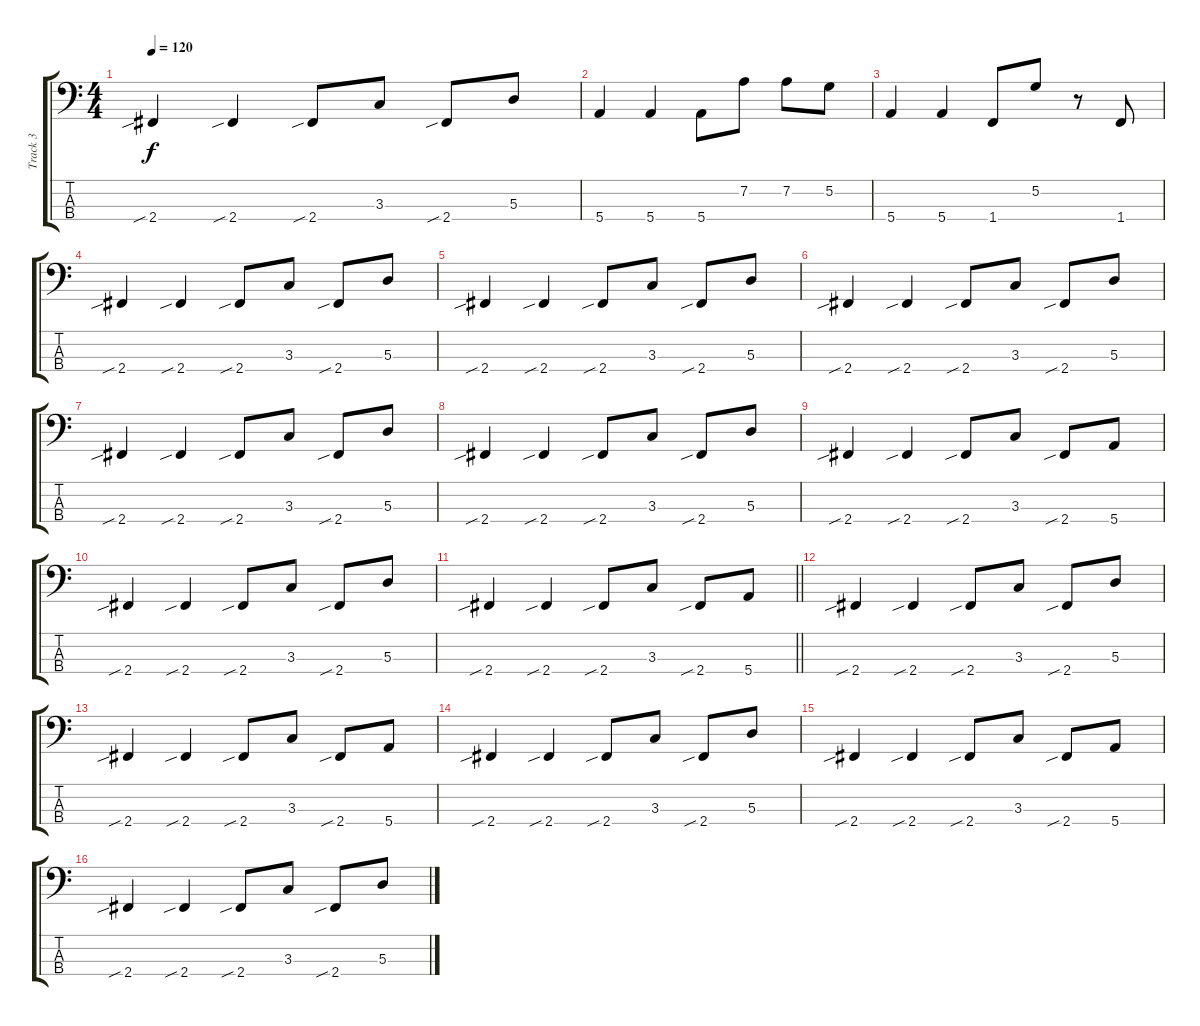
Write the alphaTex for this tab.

\track ("Track 3" "Track 3") {instrument electricbassfinger}
\staff {score tabs}
\tuning (G2 D2 A1 E1) {hide}
\ts (4 4)
\tempo 120
\clef f4
\ks c
2.4{sib}.4{dy f} 2.4{sib}.4 2.4{sib}.8 3.3.8 2.4{sib}.8 5.3.8 |
5.4.4 5.4.4 5.4.8 7.2.8 7.2.8 5.2.8 |
5.4.4 5.4.4 1.4.8 5.2.8 r.8 1.4.8 |
2.4{sib}.4 2.4{sib}.4 2.4{sib}.8 3.3.8 2.4{sib}.8 5.3.8 |
2.4{sib}.4 2.4{sib}.4 2.4{sib}.8 3.3.8 2.4{sib}.8 5.3.8 |
2.4{sib}.4 2.4{sib}.4 2.4{sib}.8 3.3.8 2.4{sib}.8 5.3.8 |
2.4{sib}.4 2.4{sib}.4 2.4{sib}.8 3.3.8 2.4{sib}.8 5.3.8 |
2.4{sib}.4 2.4{sib}.4 2.4{sib}.8 3.3.8 2.4{sib}.8 5.3.8 |
2.4{sib}.4 2.4{sib}.4 2.4{sib}.8 3.3.8 2.4{sib}.8 5.4.8 |
2.4{sib}.4 2.4{sib}.4 2.4{sib}.8 3.3.8 2.4{sib}.8 5.3.8 |
\barLineRight lightlight
2.4{sib}.4 2.4{sib}.4 2.4{sib}.8 3.3.8 2.4{sib}.8 5.4.8 |
2.4{sib}.4 2.4{sib}.4 2.4{sib}.8 3.3.8 2.4{sib}.8 5.3.8 |
2.4{sib}.4 2.4{sib}.4 2.4{sib}.8 3.3.8 2.4{sib}.8 5.4.8 |
2.4{sib}.4 2.4{sib}.4 2.4{sib}.8 3.3.8 2.4{sib}.8 5.3.8 |
2.4{sib}.4 2.4{sib}.4 2.4{sib}.8 3.3.8 2.4{sib}.8 5.4.8 |
2.4{sib}.4 2.4{sib}.4 2.4{sib}.8 3.3.8 2.4{sib}.8 5.3.8
